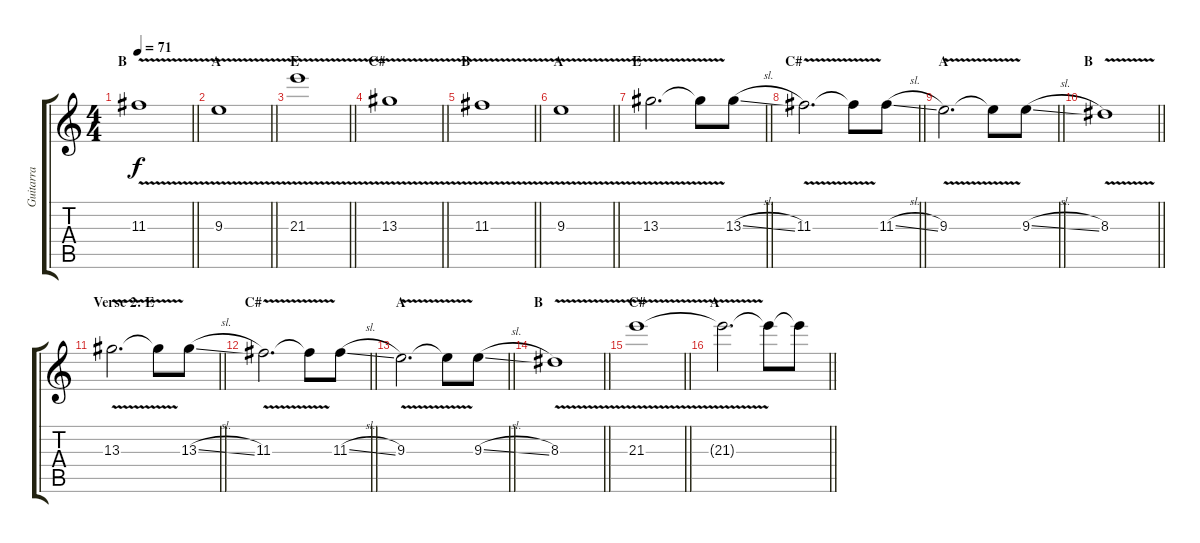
\track ("Guitarra" "Guitarra") {instrument overdrivenguitar}
\staff {score tabs}
\tuning (E4 B3 G3 D3 A2 E2) {hide}
\ts (4 4)
\section ("" "B")
\tempo 71
\clef g2
\barLineRight lightlight
\ks c
11.3{v}.1{dy f} |
\section ("" "A")
\barLineRight lightlight
9.3{v}.1 |
\section ("" "E")
\barLineRight lightlight
21.3{v}.1 |
\section ("" "C#")
\barLineRight lightlight
13.3{v}.1 |
\section ("" "B")
\barLineRight lightlight
11.3{v}.1 |
\section ("" "A")
\barLineRight lightlight
9.3{v}.1 |
\section ("" "E")
\barLineRight lightlight
13.3{v}.2{d} 13.3{t}.8 13.3{sl}.8 |
\section ("" "C#")
\barLineRight lightlight
11.3{v}.2{d} 11.3{t}.8 11.3{sl}.8 |
\section ("" "A")
\barLineRight lightlight
9.3{v}.2{d} 9.3{t}.8 9.3{sl}.8 |
\section ("" "B")
\barLineRight lightlight
8.3{v}.1 |
\section ("" "Verse 2: E")
\barLineRight lightlight
13.3{v}.2{d} 13.3{t}.8 13.3{sl}.8 |
\section ("" "C#")
\barLineRight lightlight
11.3{v}.2{d} 11.3{t}.8 11.3{sl}.8 |
\section ("" "A")
\barLineRight lightlight
9.3{v}.2{d} 9.3{t}.8 9.3{sl}.8 |
\section ("" "B")
\barLineRight lightlight
8.3{v}.1 |
\section ("" "C#")
\barLineRight lightlight
21.3{v}.1 |
\section ("" "A")
\barLineRight lightlight
21.3{t}.2{d} 21.3{t}.8 21.3{t}.8
